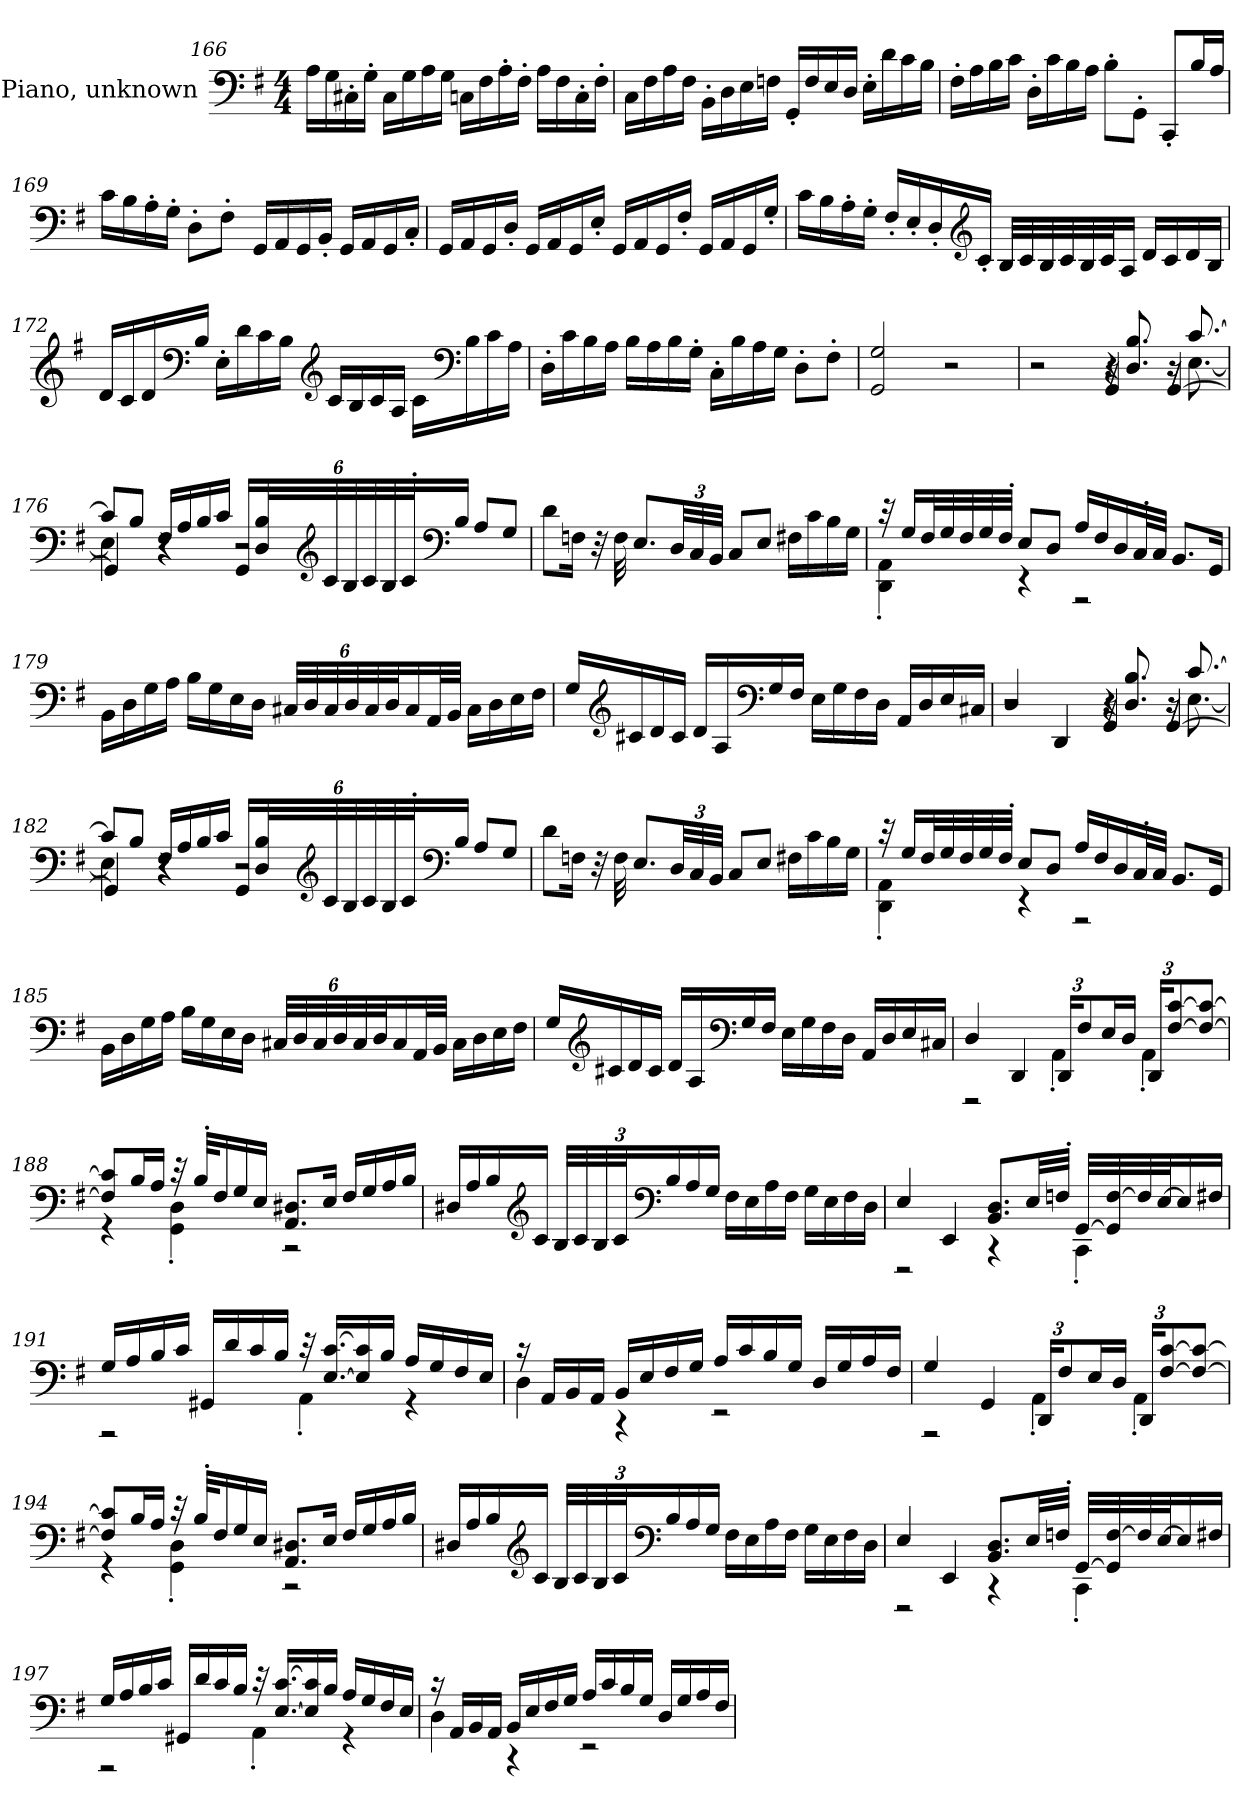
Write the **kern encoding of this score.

**kern
*part1
*staff1
*I"Piano, unknown
*I'Pno.
!!LO:LB:g=z
*clefF4
*k[f#]
*M4/4
=166
16A\LL
16G\
16C#X'\
16G'\JJ
16C#\LL
16G\
16A\
16G\JJ
16Cn\LL
16F#\
16A'\
16F#'\JJ
16A\LL
16F#\
16C'\
16F#'\JJ
=167
16C\LL
16F#\
16A\
16F#\JJ
16BB'\LL
16D\
16E\
16Fn\JJ
16GG'/LL
16F/
16E/
16D/JJ
16E'\LL
16d\
16c\
16B\JJ
=168
16F#'\LL
16A\
16B\
16c\JJ
16D'\LL
16c\
16B\
16A\JJ
8B'\L
8GG'\J
8CC'/L
16B/L
16A/JJ
!!LO:LB:g=z
=169
16c\LL
16B\
16A'\
16G'\JJ
8D'\L
8F#'\J
16GG/LL
16AA/
16GG/
16BB'/JJ
16GG/LL
16AA/
16GG/
16C'/JJ
=170
16GG/LL
16AA/
16GG/
16D'/JJ
16GG/LL
16AA/
16GG/
16E'/JJ
16GG/LL
16AA/
16GG/
16F#'/JJ
16GG/LL
16AA/
16GG/
16G'/JJ
!!LO:PB:g=z
=171
16c\LL
16B\
16A'\
16G'\JJ
16F#'/LL
16E'/
16D'/
*clefG2
16c'/JJ
32B/LLL
32c/
32B/
32c/
32B/
32c/J
16A/JJ
16d/LL
16c/
16d/
16B/JJ
=172
16d/LL
16c/
16d/
*clefF4
16B/JJ
16E'\LL
16d\
16c\
16B\JJ
*clefG2
16c/LL
16B/
16c/
16A/JJ
16c\LL
*clefF4
16B\
16c\
16A\JJ
!!LO:LB:g=z
=173
16D'\LL
16c\
16B\
16A\JJ
16B\LL
16A\
16B\
16G'\JJ
16C'\LL
16B\
16A\
16G\JJ
8D'\L
8F#'\J
=174
2GG/ 2G/
2r
=175
*^
*	*^
2r	2r	2r
16r	4r	4GG/
8.D/ 8.B/	.	.
16r	16r	[4GG/
[8.c/	[8.E\	.
=176	=176	=176
8c/L]	4E\]	4GG/]
8B/J	.	.
16F#/LL	4r	4r
16A/	.	.
16B/	.	.
16c/JJ	.	.
16GG/LL	2r	2r
*Xbrackettup	*	*
48D/ 48B/L	.	.
*clefG2	*	*
48c/	.	.
48B/	.	.
48c/	.	.
48B/	.	.
48c'/J	.	.
*clefF4	*	*
16B/JJ	.	.
8A/L	.	.
8G/J	.	.
*v	*v	*v
!!LO:LB:g=z
=177
8d\L
16Fn\Jk
32r
32F\
8.E/L
48D/LL
48C/
48BB/JJJ
8C/L
8E/J
16F#X\LL
16c\
16B\
16G\JJ
=178
*^
32r	4DD\' 4AA\'
16G/LL	.
32F#/L	.
32G/	.
32F#/	.
32G/	.
32F#'/JJJ	.
8E/L	4r
8D/J	.
16A/LL	2r
16F#/	.
16D/	.
32C'/L	.
32C/JJJ	.
8.BB/L	.
16GG/Jk	.
*v	*v
!!LO:LB:g=z
=179
16BB\LL
16D\
16G\
16A\JJ
16B\LL
16G\
16E\
16D\JJ
48C#X/LLL
48D/
48C#/
48D/
48C#/
48D/J
16C#/
32AA/L
32BB/JJJ
16C#\LL
16D\
16E\
16F#\JJ
=180
16G/LL
*clefG2
16c#X/
16d/
16c#/JJ
16d/LL
16A/
*clefF4
16G/
16F#/JJ
16E\LL
16G\
16F#\
16D\JJ
16AA/LL
16D/
16E/
16C#X/JJ
!!LO:LB:g=z
=181
*^
*	*^
4D/	2r	2r
4DD/	.	.
16r	4r	4GG/
8.D/ 8.B/	.	.
16r	16r	[4GG/
[8.c/	[8.E\	.
=182	=182	=182
8c/L]	4E\]	4GG/]
8B/J	.	.
16F#/LL	4r	4r
16A/	.	.
16B/	.	.
16c/JJ	.	.
16GG/LL	2r	2r
48D/ 48B/L	.	.
*clefG2	*	*
48c/	.	.
48B/	.	.
48c/	.	.
48B/	.	.
48c'/J	.	.
*clefF4	*	*
16B/JJ	.	.
8A/L	.	.
8G/J	.	.
*v	*v	*v
=183
8d\L
16Fn\Jk
32r
32F\
8.E/L
48D/LL
48C/
48BB/JJJ
8C/L
8E/J
16F#X\LL
16c\
16B\
16G\JJ
!!LO:LB:g=z
=184
*^
32r	4DD\' 4AA\'
16G/LL	.
32F#/L	.
32G/	.
32F#/	.
32G/	.
32F#'/JJJ	.
8E/L	4r
8D/J	.
16A/LL	2r
16F#/	.
16D/	.
32C'/L	.
32C/JJJ	.
8.BB/L	.
16GG/Jk	.
*v	*v
=185
16BB\LL
16D\
16G\
16A\JJ
16B\LL
16G\
16E\
16D\JJ
48C#X/LLL
48D/
48C#/
48D/
48C#/
48D/J
16C#/
32AA/L
32BB/JJJ
16C#\LL
16D\
16E\
16F#\JJ
!!LO:LB:g=z
=186
16G/LL
*clefG2
16c#X/
16d/
16c#/JJ
16d/LL
16A/
*clefF4
16G/
16F#/JJ
16E\LL
16G\
16F#\
16D\JJ
16AA/LL
16D/
16E/
16C#X/JJ
=187
*^
4D/	2r
4DD/	.
24DD/KL	4AA'\
12F#/	.
16E/L	.
16D/JJ	.
24DD/KL	4AA'\
[12F#/ [12c/	.
8F#/_ 8c/_J	.
!!LO:LB:g=z	!!
=188	=188
8F#/] 8c/]L	4r
16B/L	.
16A/JJ	.
32r	4GG\' 4D\'
32B'/KLL	.
16F#/	.
16G/	.
16E/JJ	.
8.AA/ 8.D#X/L	2r
16E/Jk	.
16F#/LL	.
16G/	.
16A/	.
16B/JJ	.
*v	*v
=189
16D#X/LL
16A/
16B/
*clefG2
16c/JJ
48B/LLL
48c/
48B/
48c/J
*clefF4
24B/
16A/
16G/JJ
16F#\LL
16E\
16A\
16F#\JJ
16G\LL
16E\
16F#\
16D#\JJ
!!LO:LB:g=z
=190
*^
4E/	2r
4EE/	.
8.BB/ 8.D/L	4r
32E/LL	.
32Fn'/JJJ	.
[32GG/LLL	4CC'\
32GG/] [32F/	.
32F/]	.
[32E/J	.
16E/]	.
16F#X/JJ	.
=191	=191
16G/LL	2r
16A/	.
16B/	.
16c/JJ	.
16GG#X/LL	.
16d/	.
16c/	.
16B/JJ	.
32r	4AA'\
[16.E/ [16.c/LL	.
16E/] 16c/]	.
16B/JJ	.
16A/LL	4r
16G/	.
16F#/	.
16E/JJ	.
!!LO:LB:g=z	!!
=192	=192
16r	4D\
16AA/LL	.
16BB/	.
16AA/JJ	.
16BB/LL	4r
16E/	.
16F#/	.
16G/JJ	.
16A/LL	2r
16c/	.
16B/	.
16G/JJ	.
16D/LL	.
16G/	.
16A/	.
16F#/JJ	.
=193	=193
4G/	2r
4GG/	.
24DD/KL	4AA'\
12F#/	.
16E/L	.
16D/JJ	.
24DD/KL	4AA'\
[12F#/ [12c/	.
8F#/_ 8c/_J	.
=194	=194
8F#/] 8c/]L	4r
16B/L	.
16A/JJ	.
32r	4GG\' 4D\'
32B'/KLL	.
16F#/	.
16G/	.
16E/JJ	.
8.AA/ 8.D#X/L	2r
16E/Jk	.
16F#/LL	.
16G/	.
16A/	.
16B/JJ	.
*v	*v
!!LO:LB:g=z
=195
16D#X/LL
16A/
16B/
*clefG2
16c/JJ
48B/LLL
48c/
48B/
48c/J
*clefF4
24B/
16A/
16G/JJ
16F#\LL
16E\
16A\
16F#\JJ
16G\LL
16E\
16F#\
16D#\JJ
=196
*^
4E/	2r
4EE/	.
8.BB/ 8.D/L	4r
32E/LL	.
32Fn'/JJJ	.
[32GG/LLL	4CC'\
32GG/] [32F/	.
32F/]	.
[32E/J	.
16E/]	.
16F#X/JJ	.
!!LO:PB:g=z	!!
=197	=197
16G/LL	2r
16A/	.
16B/	.
16c/JJ	.
16GG#X/LL	.
16d/	.
16c/	.
16B/JJ	.
32r	4AA'\
[16.E/ [16.c/LL	.
16E/] 16c/]	.
16B/JJ	.
16A/LL	4r
16G/	.
16F#/	.
16E/JJ	.
=198	=198
16r	4D\
16AA/LL	.
16BB/	.
16AA/JJ	.
16BB/LL	4r
16E/	.
16F#/	.
16G/JJ	.
16A/LL	2r
16c/	.
16B/	.
16G/JJ	.
16D/LL	.
16G/	.
16A/	.
16F#/JJ	.
*v	*v
=
*-
